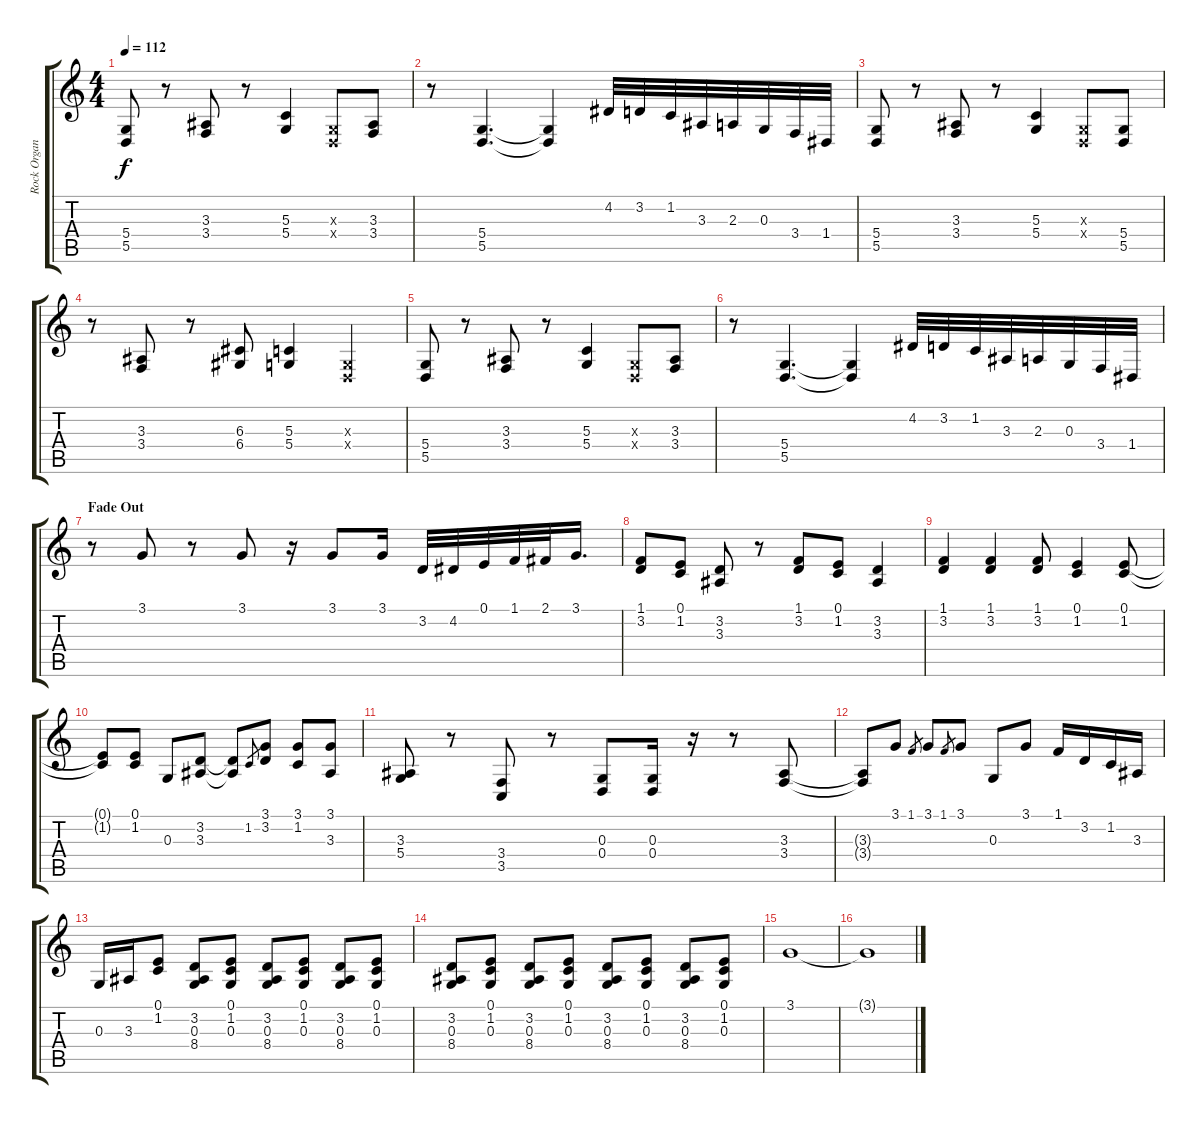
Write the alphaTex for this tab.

\track ("Rock Organ" "Rock Organ") {instrument rockorgan}
\staff {score tabs}
\tuning (E4 B3 G3 D3 A2 E2) {hide}
\ts (4 4)
\tempo 112
\clef g2
\ks c
(5.4 5.5).8{dy f} r.8 (3.3 3.4).8 r.8 (5.3 5.4).4 (0.3{x} 0.4{x}).8 (3.3 3.4).8 |
r.8 (5.4 5.5).4{d} (5.4{t} 5.5{t}).4 4.2.32 3.2.32 1.2.32 3.3.32 2.3.32 0.3.32 3.4.32 1.4.32 |
(5.4 5.5).8 r.8 (3.3 3.4).8 r.8 (5.3 5.4).4 (0.3{x} 0.4{x}).8 (5.4 5.5).8 |
r.8 (3.3 3.4).8 r.8 (6.3 6.4).8 (5.3 5.4).4 (0.3{x} 0.4{x}).4 |
(5.4 5.5).8 r.8 (3.3 3.4).8 r.8 (5.3 5.4).4 (0.3{x} 0.4{x}).8 (3.3 3.4).8 |
r.8 (5.4 5.5).4{d} (5.4{t} 5.5{t}).4 4.2.32 3.2.32 1.2.32 3.3.32 2.3.32 0.3.32 3.4.32 1.4.32 |
\section ("" "Fade Out")
r.8 3.1.8 r.8 3.1.8 r.16 3.1.8 3.1.16 3.2.32 4.2.32 0.1.32 1.1.32 2.1.32 3.1.16{d} |
(1.1 3.2).8 (0.1 1.2).8 (3.2 3.3).8 r.8 (1.1 3.2).8 (0.1 1.2).8 (3.2 3.3).4 |
(1.1 3.2).4 (1.1 3.2).4 (1.1 3.2).8 (0.1 1.2).4 (0.1 1.2).8 |
(0.1{t} 1.2{t}).8 (0.1 1.2).8 0.3.8 (3.2 3.3).8 (3.2{t} 3.3{t}).8 1.2.8{gr} (3.1 3.2).8 (3.1 1.2).8 (3.1 3.3).8 |
(3.3 5.4).8 r.8 (3.4 3.5).8 r.8 (0.3 0.4).8 (0.3 0.4).16 r.16 r.8 (3.3 3.4).8 |
(3.3{t} 3.4{t}).8 3.1.8 1.1.8{gr} 3.1.8 1.1.8{gr} 3.1.8 0.3.8 3.1.8 1.1.16 3.2.16 1.2.16 3.3.16 |
0.3.16 3.3.16 (0.1 1.2).8 (3.2 0.3 8.4).8 (0.1 1.2 0.3).8 (3.2 0.3 8.4).8 (0.1 1.2 0.3).8 (3.2 0.3 8.4).8 (0.1 1.2 0.3).8 |
(3.2 0.3 8.4).8 (0.1 1.2 0.3).8 (3.2 0.3 8.4).8 (0.1 1.2 0.3).8 (3.2 0.3 8.4).8 (0.1 1.2 0.3).8 (3.2 0.3 8.4).8 (0.1 1.2 0.3).8 |
3.1.1 |
3.1{t}.1
